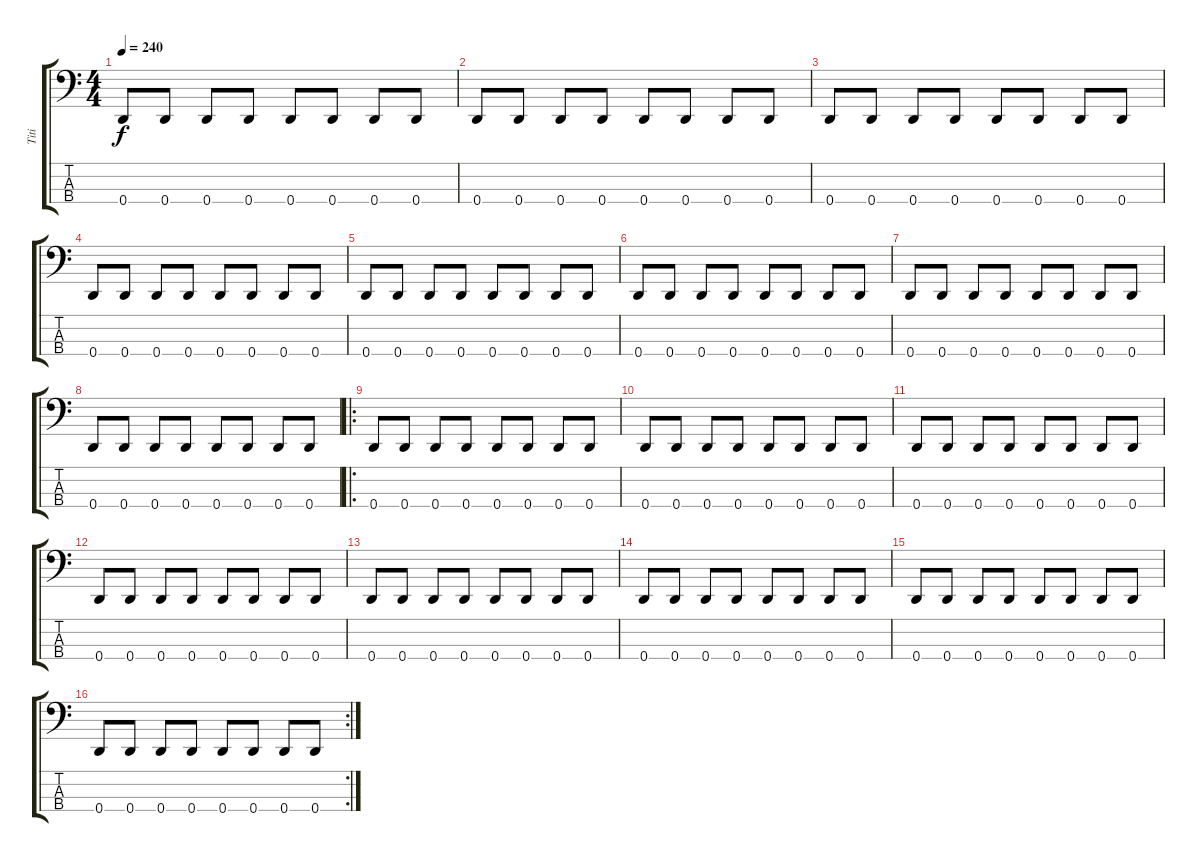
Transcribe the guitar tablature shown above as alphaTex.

\track ("Titi" "Titi") {instrument electricbasspick}
\staff {score tabs}
\tuning (F2 C2 G1 D1) {hide}
\ts (4 4)
\tempo 240
\clef f4
\ks c
0.4.8{dy f instrument electricbasspick} 0.4.8 0.4.8 0.4.8 0.4.8 0.4.8 0.4.8 0.4.8 |
0.4.8 0.4.8 0.4.8 0.4.8 0.4.8 0.4.8 0.4.8 0.4.8 |
0.4.8 0.4.8 0.4.8 0.4.8 0.4.8 0.4.8 0.4.8 0.4.8 |
0.4.8 0.4.8 0.4.8 0.4.8 0.4.8 0.4.8 0.4.8 0.4.8 |
0.4.8 0.4.8 0.4.8 0.4.8 0.4.8 0.4.8 0.4.8 0.4.8 |
0.4.8 0.4.8 0.4.8 0.4.8 0.4.8 0.4.8 0.4.8 0.4.8 |
0.4.8 0.4.8 0.4.8 0.4.8 0.4.8 0.4.8 0.4.8 0.4.8 |
0.4.8 0.4.8 0.4.8 0.4.8 0.4.8 0.4.8 0.4.8 0.4.8 |
\ro
0.4.8 0.4.8 0.4.8 0.4.8 0.4.8 0.4.8 0.4.8 0.4.8 |
0.4.8 0.4.8 0.4.8 0.4.8 0.4.8 0.4.8 0.4.8 0.4.8 |
0.4.8 0.4.8 0.4.8 0.4.8 0.4.8 0.4.8 0.4.8 0.4.8 |
0.4.8 0.4.8 0.4.8 0.4.8 0.4.8 0.4.8 0.4.8 0.4.8 |
0.4.8 0.4.8 0.4.8 0.4.8 0.4.8 0.4.8 0.4.8 0.4.8 |
0.4.8 0.4.8 0.4.8 0.4.8 0.4.8 0.4.8 0.4.8 0.4.8 |
0.4.8 0.4.8 0.4.8 0.4.8 0.4.8 0.4.8 0.4.8 0.4.8 |
\rc 2
0.4.8 0.4.8 0.4.8 0.4.8 0.4.8 0.4.8 0.4.8 0.4.8
